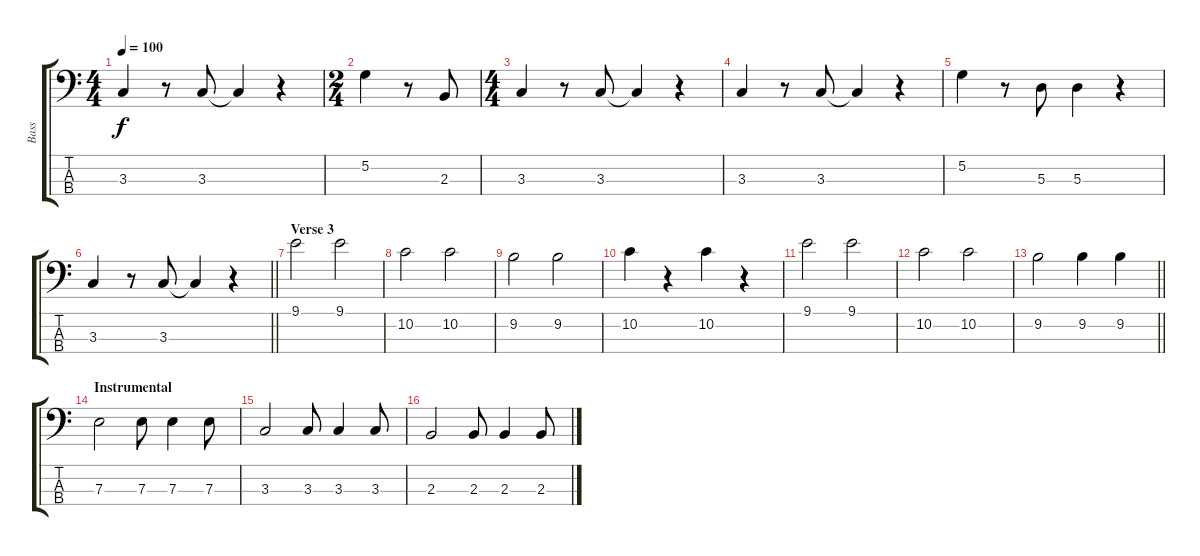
\track ("Bass" "Bass") {instrument electricbassfinger}
\staff {score tabs}
\tuning (G2 D2 A1 E1) {hide}
\ts (4 4)
\tempo 100
\clef f4
\ks c
3.3.4{dy f} r.8 3.3.8 3.3{t}.4 r.4 |
\ts (2 4)
5.2.4 r.8 2.3.8 |
\ts (4 4)
3.3.4 r.8 3.3.8 3.3{t}.4 r.4 |
3.3.4 r.8 3.3.8 3.3{t}.4 r.4 |
5.2.4 r.8 5.3.8 5.3.4 r.4 |
\barLineRight lightlight
3.3.4 r.8 3.3.8 3.3{t}.4 r.4 |
\section ("" "Verse 3")
9.1.2 9.1.2 |
10.2.2 10.2.2 |
9.2.2 9.2.2 |
10.2.4 r.4 10.2.4 r.4 |
9.1.2 9.1.2 |
10.2.2 10.2.2 |
\barLineRight lightlight
9.2.2 9.2.4 9.2.4 |
\section ("" "Instrumental")
7.3.2 7.3.8 7.3.4 7.3.8 |
3.3.2 3.3.8 3.3.4 3.3.8 |
2.3.2 2.3.8 2.3.4 2.3.8
